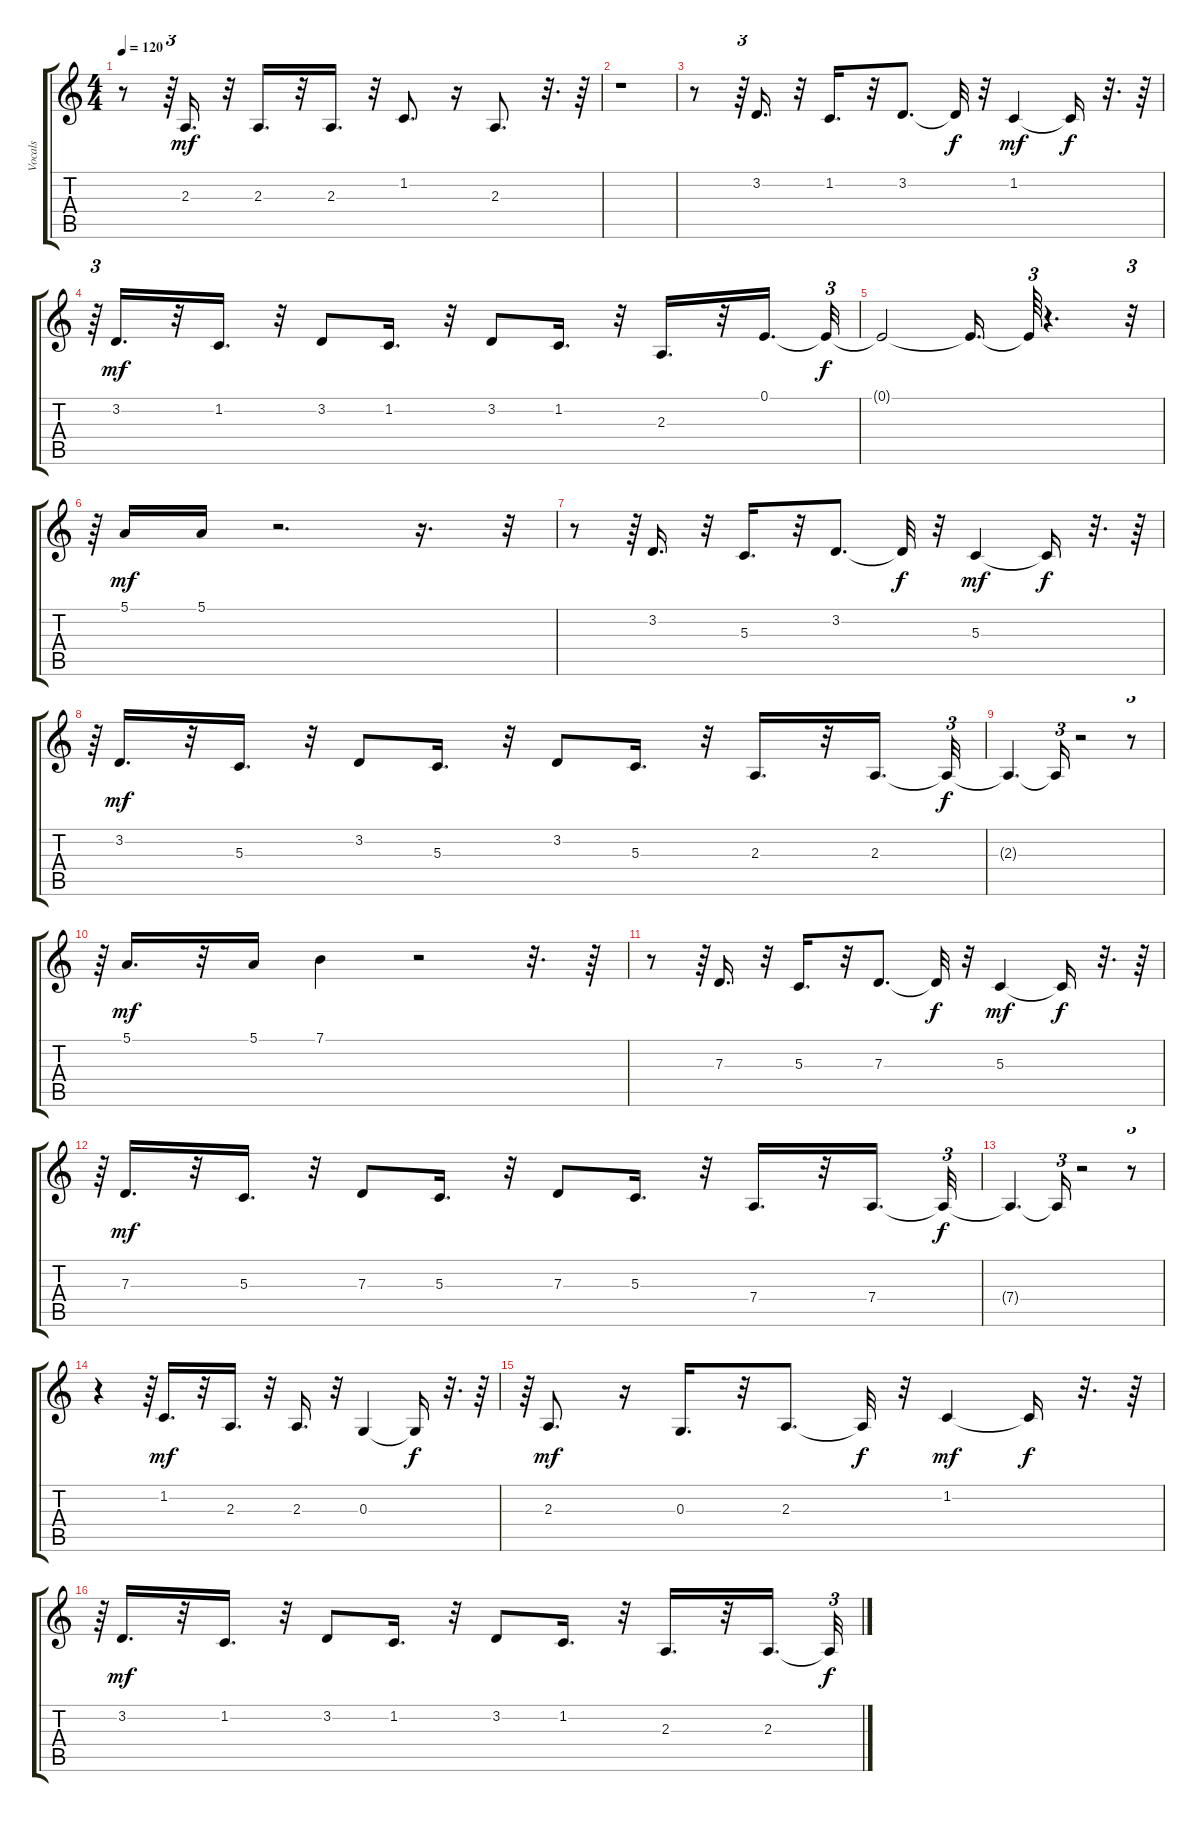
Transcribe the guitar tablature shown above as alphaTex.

\track ("Vocals" "Vocals") {instrument flute}
\staff {score tabs}
\tuning (E4 B3 G3 D3 A2 E2) {hide}
\ts (4 4)
\tempo 120
\clef g2
\ks c
r.8{dy mf} r.64{tu (3 2)} 2.3.16{d} r.32 2.3.16{d} r.32 2.3.16{d} r.32 1.2.8{d} r.16 2.3.8{d} r.32{d} r.64 |
r.1 |
r.8 r.64{tu (3 2)} 3.2.16{d} r.32 1.2.16{d} r.32 3.2.8{d} 3.2{t}.32{dy f} r.32 1.2.4{dy mf} 1.2{t}.16{dy f} r.32{d} r.64 |
r.64{tu (3 2)} 3.2.16{d dy mf} r.32 1.2.16{d} r.32 3.2.8 1.2.16{d} r.32 3.2.8 1.2.16{d} r.32 2.3.16{d} r.32 0.1.16{d} 0.1{t}.32{tu (3 2) dy f} |
0.1{t}.2 0.1{t}.16{d} 0.1{t}.64{tu (3 2)} r.4{d} r.32{tu (3 2)} |
r.64{tu (3 2)} 5.1.16{dy mf} 5.1.16 r.2{d} r.16{d} r.32{tu (3 2)} |
r.8 r.64{tu (3 2)} 3.2.16{d} r.32 5.3.16{d} r.32 3.2.8{d} 3.2{t}.32{dy f} r.32 5.3.4{dy mf} 5.3{t}.16{dy f} r.32{d} r.64 |
r.64{tu (3 2)} 3.2.16{d dy mf} r.32 5.3.16{d} r.32 3.2.8 5.3.16{d} r.32 3.2.8 5.3.16{d} r.32 2.3.16{d} r.32 2.3.16{d} 2.3{t}.32{tu (3 2) dy f} |
2.3{t}.4{d} 2.3{t}.16{tu (3 2)} r.2 r.8{tu (3 2)} |
r.64{tu (3 2)} 5.1.16{d dy mf} r.32 5.1.16 7.1.4 r.2 r.32{d} r.64 |
r.8 r.64{tu (3 2)} 7.3.16{d} r.32 5.3.16{d} r.32 7.3.8{d} 7.3{t}.32{dy f} r.32 5.3.4{dy mf} 5.3{t}.16{dy f} r.32{d} r.64 |
r.64{tu (3 2)} 7.3.16{d dy mf} r.32 5.3.16{d} r.32 7.3.8 5.3.16{d} r.32 7.3.8 5.3.16{d} r.32 7.4.16{d} r.32 7.4.16{d} 7.4{t}.32{tu (3 2) dy f} |
7.4{t}.4{d} 7.4{t}.16{tu (3 2)} r.2 r.8{tu (3 2)} |
r.4 r.64{tu (3 2)} 1.2.16{d dy mf} r.32 2.3.16{d} r.32 2.3.16{d} r.32 0.3.4 0.3{t}.16{dy f} r.32{d} r.64 |
r.64{tu (3 2)} 2.3.8{d dy mf} r.16 0.3.16{d} r.32 2.3.8{d} 2.3{t}.32{dy f} r.32 1.2.4{dy mf} 1.2{t}.16{dy f} r.32{d} r.64 |
r.64{tu (3 2)} 3.2.16{d dy mf} r.32 1.2.16{d} r.32 3.2.8 1.2.16{d} r.32 3.2.8 1.2.16{d} r.32 2.3.16{d} r.32 2.3.16{d} 2.3{t}.32{tu (3 2) dy f}
